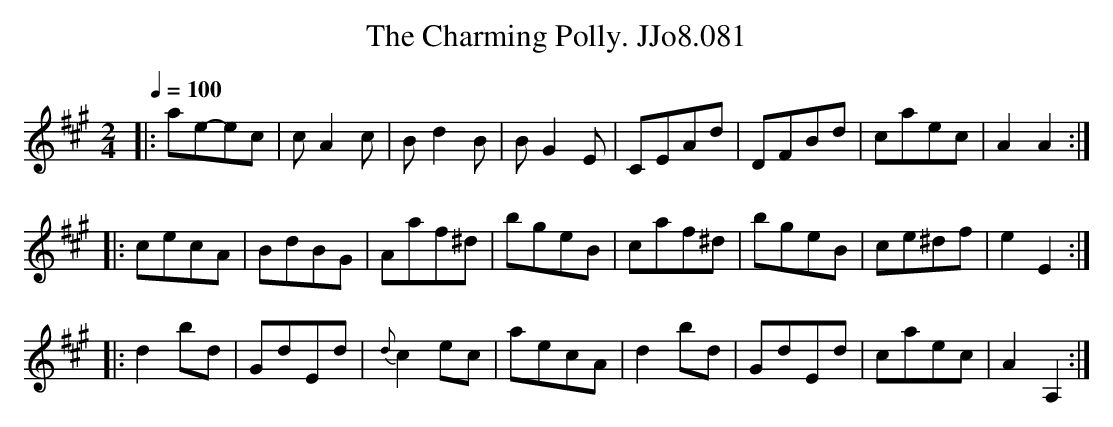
X:1
T:Charming Polly. JJo8.081, The
M:2/4
L:1/8
Q:1/4=100
K:A
|:ae-ec|cA2c|Bd2B|BG2E|CEAd|DFBd|caec|A2A2:|
|:cecA|BdBG|Aaf^d|bgeB|caf^d|bgeB|ce^df|e2E2:|
|:d2bd|GdEd|{d}c2ec|aecA|d2bd|GdEd|caec|A2A,2:|
